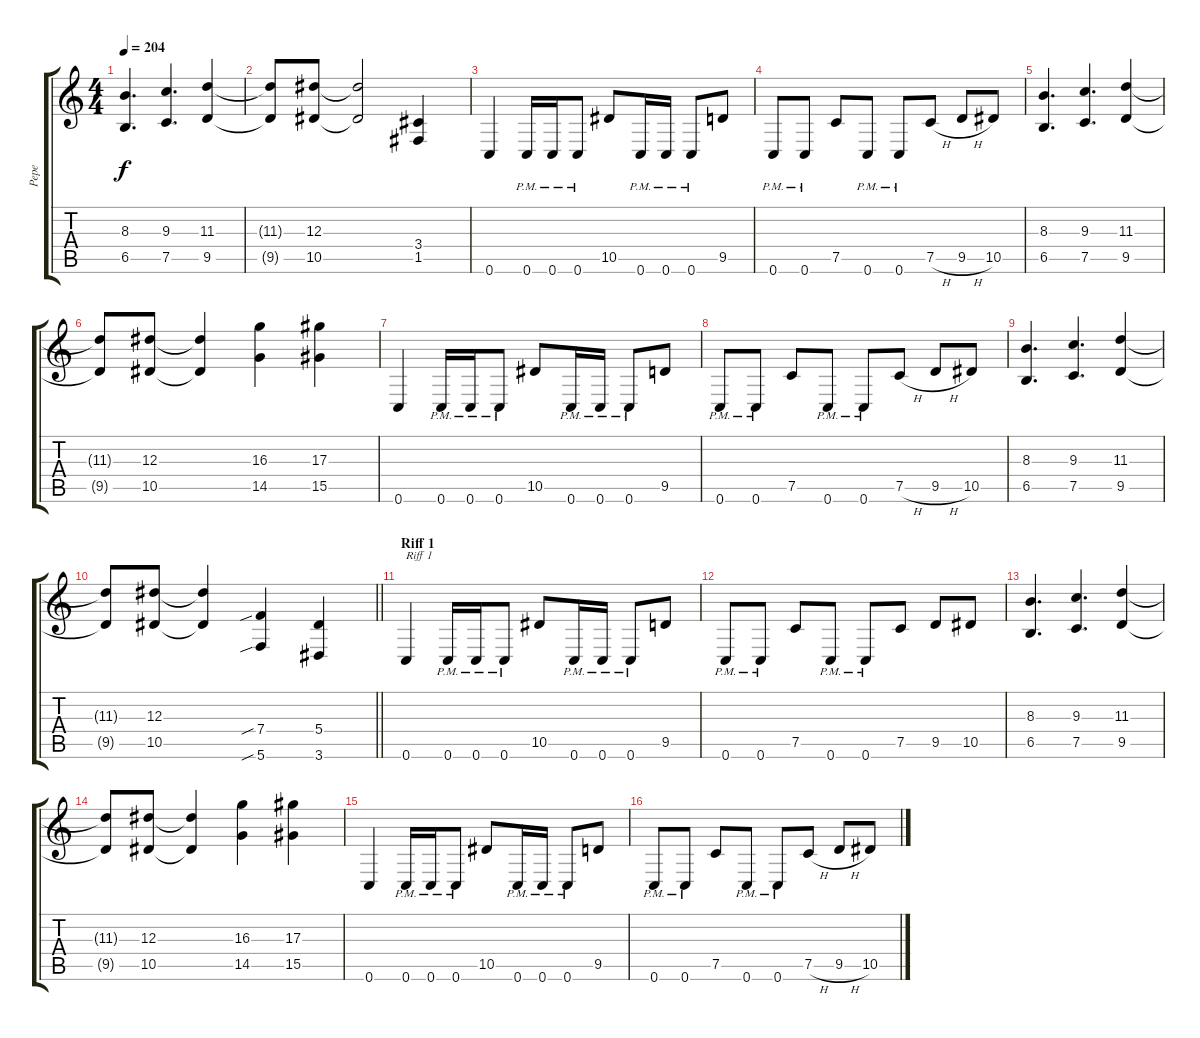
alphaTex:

\track ("Pepe" "Pepe") {instrument overdrivenguitar}
\staff {score tabs}
\tuning (C4 G3 Eb3 Bb2 F2 C2) {hide}
\ts (4 4)
\tempo 204
\clef g2
\ks c
(8.3 6.5).4{d dy f} (9.3 7.5).4{d} (11.3 9.5).4 |
(11.3{t} 9.5{t}).8 (12.3 10.5).8 (12.3{t} 10.5{t}).2 (3.4 1.5).4 |
0.6.4 0.6{pm}.16 0.6{pm}.16 0.6{pm}.8 10.5.8 0.6{pm}.16 0.6{pm}.16 0.6{pm}.8 9.5.8 |
0.6{pm}.8 0.6{pm}.8 7.5.8 0.6{pm}.8 0.6{pm}.8 7.5{h}.8 9.5{h}.8 10.5.8 |
(8.3 6.5).4{d} (9.3 7.5).4{d} (11.3 9.5).4 |
(11.3{t} 9.5{t}).8 (12.3 10.5).8 (12.3{t} 10.5{t}).4 (16.3 14.5).4 (17.3 15.5).4 |
0.6.4 0.6{pm}.16 0.6{pm}.16 0.6{pm}.8 10.5.8 0.6{pm}.16 0.6{pm}.16 0.6{pm}.8 9.5.8 |
0.6{pm}.8 0.6{pm}.8 7.5.8 0.6{pm}.8 0.6{pm}.8 7.5{h}.8 9.5{h}.8 10.5.8 |
(8.3 6.5).4{d} (9.3 7.5).4{d} (11.3 9.5).4 |
\barLineRight lightlight
(11.3{t} 9.5{t}).8 (12.3 10.5).8 (12.3{t} 10.5{t}).4 (7.4{sib} 5.6{sib}).4 (5.4 3.6).4 |
\section ("" "Riff 1")
0.6.4{txt "Riff 1"} 0.6{pm}.16 0.6{pm}.16 0.6{pm}.8 10.5.8 0.6{pm}.16 0.6{pm}.16 0.6{pm}.8 9.5.8 |
0.6{pm}.8 0.6{pm}.8 7.5.8 0.6{pm}.8 0.6{pm}.8 7.5.8 9.5.8 10.5.8 |
(8.3 6.5).4{d} (9.3 7.5).4{d} (11.3 9.5).4 |
(11.3{t} 9.5{t}).8 (12.3 10.5).8 (12.3{t} 10.5{t}).4 (16.3 14.5).4 (17.3 15.5).4 |
0.6.4 0.6{pm}.16 0.6{pm}.16 0.6{pm}.8 10.5.8 0.6{pm}.16 0.6{pm}.16 0.6{pm}.8 9.5.8 |
0.6{pm}.8 0.6{pm}.8 7.5.8 0.6{pm}.8 0.6{pm}.8 7.5{h}.8 9.5{h}.8 10.5.8
